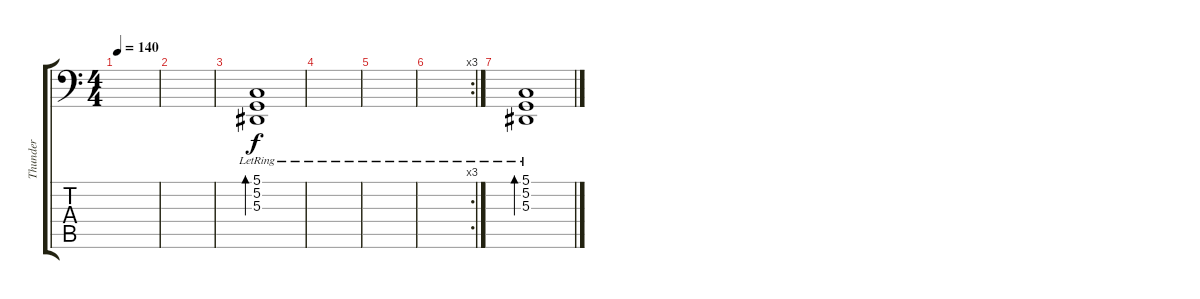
\track ("Thunder" "Thunder") {instrument gunshot}
\staff {score tabs}
\tuning (G2 D2 Bb1 F1 C1 G0) {hide}
\ts (4 4)
\tempo 140
\clef f4
\ks c
|
|
(5.1{lr} 5.2{lr} 5.3).1{bd 480} |
|
|
\rc 3
|
(5.1{lr} 5.2{lr} 5.3).1{bd 480 volume 0}
